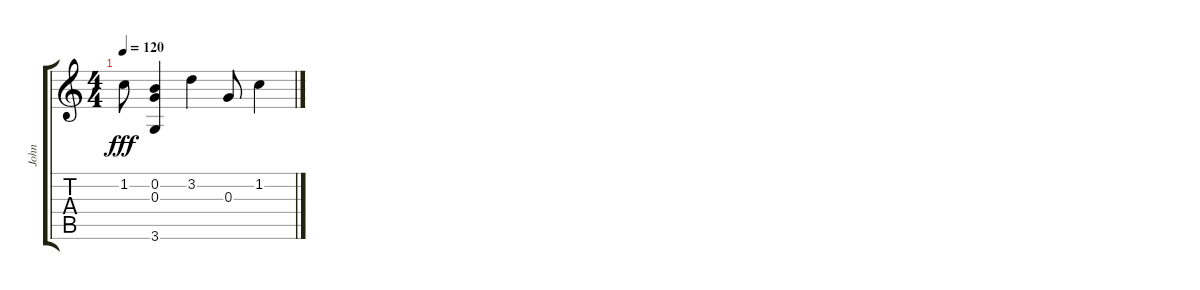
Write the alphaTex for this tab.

\track ("John" "John") {instrument distortionguitar}
\staff {score tabs}
\tuning (E4 B3 G3 D3 A2 E2) {hide}
\ts (4 4)
\tempo 120
\clef g2
\ks c
1.2{t}.8{dy fff} (0.2 0.3 3.6).4 3.2.4 0.3.8 1.2.4
